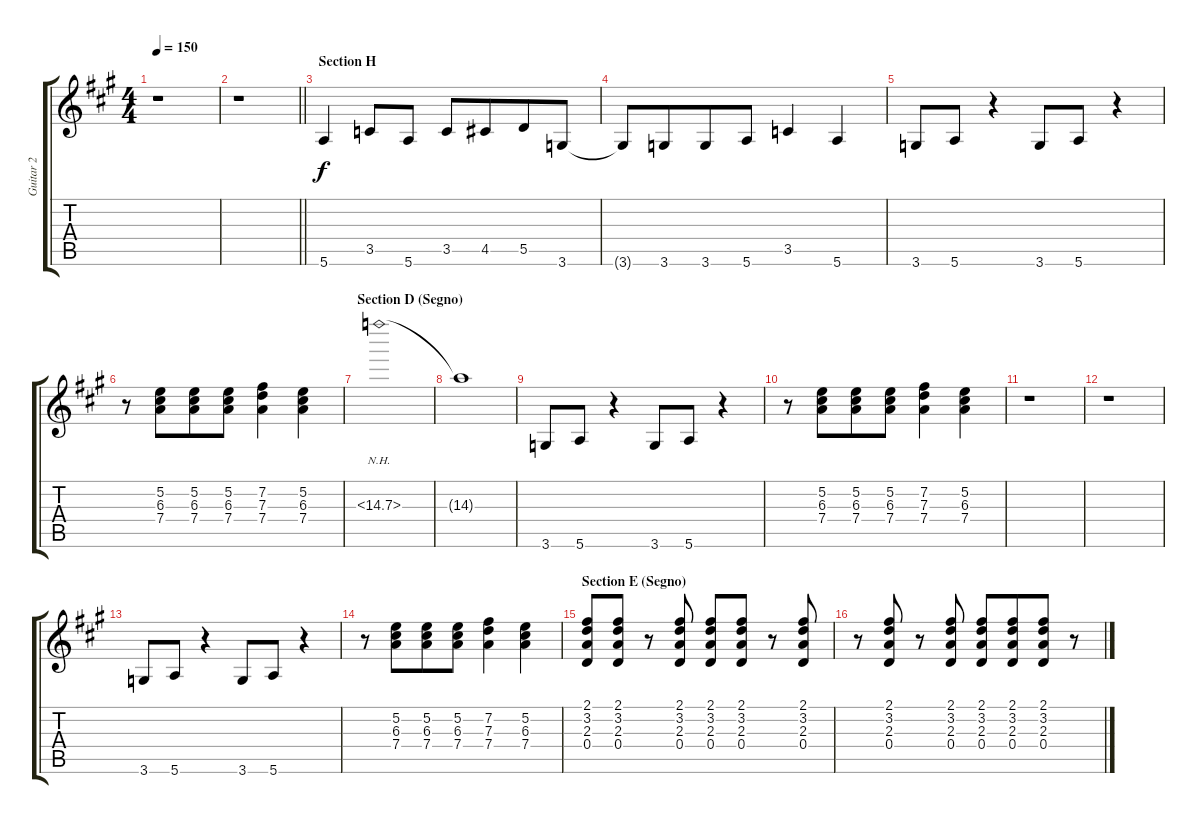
\track ("Guitar 2" "Guitar 2") {instrument overdrivenguitar}
\staff {score tabs}
\tuning (E4 B3 G3 D3 A2 E2) {hide}
\ts (4 4)
\tempo 150
\clef g2
\ks a
r.1{dy f} |
\barLineRight lightlight
r.1 |
\section ("" "Section H")
5.6.4 3.5.8 5.6.8 3.5.8 4.5.8{beam merge} 5.5.8 3.6.8 |
3.6{t}.8 3.6.8{beam merge} 3.6.8 5.6.8 3.5.4 5.6.4 |
3.6.8 5.6.8 r.4 3.6.8 5.6.8 r.4 |
r.8 (5.2 6.3 7.4).8{beam merge} (5.2 6.3 7.4).8 (5.2 6.3 7.4).8 (7.2 7.3 7.4).4 (5.2 6.3 7.4).4 |
\section ("" "Section D (Segno)")
14.3{nh}.1 |
14.3{t}.1 |
3.6.8 5.6.8 r.4 3.6.8 5.6.8 r.4 |
r.8 (5.2 6.3 7.4).8{beam merge} (5.2 6.3 7.4).8 (5.2 6.3 7.4).8 (7.2 7.3 7.4).4 (5.2 6.3 7.4).4 |
r.1 |
r.1 |
3.6.8 5.6.8 r.4 3.6.8 5.6.8 r.4 |
r.8 (5.2 6.3 7.4).8{beam merge} (5.2 6.3 7.4).8 (5.2 6.3 7.4).8 (7.2 7.3 7.4).4 (5.2 6.3 7.4).4 |
\section ("" "Section E (Segno)")
(2.1 3.2 2.3 0.4).8{beam Up} (2.1 3.2 2.3 0.4).8{beam Up} r.8 (2.1 3.2 2.3 0.4).8{beam Up} (2.1 3.2 2.3 0.4).8{beam Up} (2.1 3.2 2.3 0.4).8{beam Up} r.8 (2.1 3.2 2.3 0.4).8{beam Up} |
r.8 (2.1 3.2 2.3 0.4).8{beam Up} r.8 (2.1 3.2 2.3 0.4).8{beam Up} (2.1 3.2 2.3 0.4).8{beam Up} (2.1 3.2 2.3 0.4).8{beam Up beam merge} (2.1 3.2 2.3 0.4).8{beam Up} r.8
